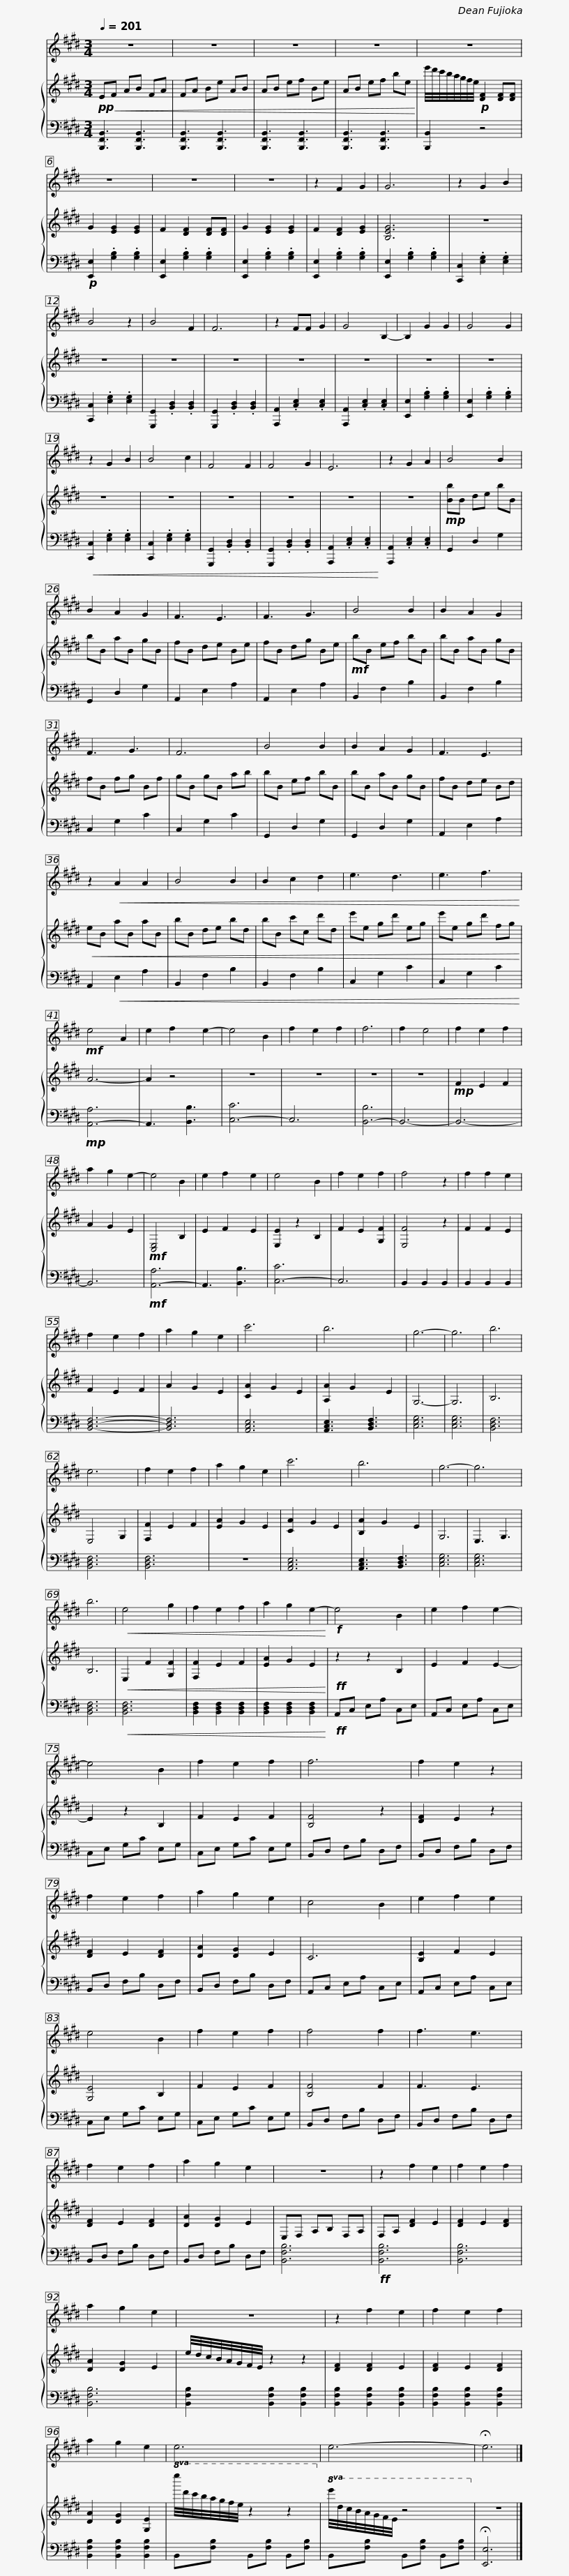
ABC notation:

X:1
%%score 1 { 2 | 3 }
L:1/8
Q:1/4=201
M:3/4
I:linebreak $
K:E
V:1 treble
V:2 treble
V:3 bass
V:1
 z6 | z6 | z6 | z6 | z6 | %5
 z6 |$ z6 | z6 | z2 F2 G2 | G6 | %10
 z2 G2 B2 | B4 z2 | B4 F2 | F6 | z2 FF G2 | %15
 G4 B,2- | B,2 G2 G2 |$ G4 G2 | z2 G2 B2 | B4 c2 | %20
 F4 F2 | F4 G2 | E6 | z2 G2 A2 | B4 B2 | %25
 B2 A2 G2 |$ F3 E3 | F3 G3 | B4 B2 | B2 A2 G2 | %30
 F3 G3 | F6 | B4 B2 |$ B2 A2 G2 | F3 E3 | %35
 z2!<(! A2 A2 | B4 B2 | B2 c2 d2 | e3 d3 |$ e3 f3!<)! | %40
!mf! e4 A2 | e2 f2 e2- | e4 B2 | f2 e2 f2 | f6 | %45
 f2 e4 | f2 e2 f2 | a2 g2 e2- | e4 B2 | e2 f2 e2 |$ %50
 e4 B2 | f2 e2 f2 | f4 z2 | f2 f2 e2 | f2 e2 f2 | %55
 a2 g2 e2 | c'6 | b6 | g6- | g6 | %60
 b6 | e6 |$ f2 e2 f2 | a2 g2 e2 | c'6 | %65
 b6 | g6- | g6 | b6 |!<(! e4 g2 | %70
 f2 e2 f2 | a2 g2 e2-!<)! |!f! e4 B2 |$ e2 f2 e2- | e4 B2 | %75
 f2 e2 f2 | f6 | f2 e2 z2 | f2 e2 f2 | a2 g2 e2 |$ %80
 c4 B2 | e2 f2 e2 | e4 B2 | f2 e2 f2 | f4 f2 | %85
 f3 e3 | f2 e2 f2 |$ a2 g2 e2 | z6 | z2 f2 e2 | %90
 f2 e2 f2 | a2 g2 e2 | z6 | z2 f2 e2 |$ f2 e2 f2 | %95
 a2 g2 e2 | e6 | e6- | !fermata!e6 |] %99
V:2
!pp!!<(! EF AB FA | FA Be AB | AB ef Be | AB ef be!<)! | e'/4d'/4c'/4b/4a/4g/4f/4e/4!p! [DF]2 [DF][DF] | %5
 G2 [EG]2 [EG]2 |$ F2 [DF]2 [DF][DF] | G2 [EG]2 [EG]2 | F2 [DF]2 [EG]2 | [B,EG]6 | %10
 z6 | z6 | z6 | z6 | z6 | %15
 z6 | z6 |$ z6 | z6 | z6 | %20
 z6 | z6 | z6 | z6 |!mp! [Bb]B de bB | %25
 bB aB gB |$ fB de Be | fB dg Be |!mf! bB ef bB | bB aB gB | %30
 fB fg Bf | gB gB ab | bB ef bB |$ bB aB gB | fB de Bd | %35
!<(! eB aB aB | bB de bd | bB c'c d'd | e'e gd' eg |$ e'e gd' fg!<)! | %40
 A6- | A2 z4 | z6 | z6 | z6 | %45
 z6 |!mp! F2 E2 F2 | A2 G2 E2 |!mf! [C,E,]4 B,2 | E2 F2 E2 |$ %50
 [E,E]2 z2 B,2 | F2 E2 [G,F]2 | [E,F]4 z2 | F2 F2 E2 | F2 E2 F2 | %55
 A2 G2 E2 | [CA]2 G2 E2 | [A,A]2 G2 E2 | G,6- | G,6 | %60
 B,6 | E,4 G,2 |$ [F,F]2 E2 F2 | [EA]2 G2 E2 | [CA]2 G2 E2 | %65
 [B,A]2 G2 E2 | G,6 | E,3 G,3 | B,6 |!<(! E,2 F2 [G,F]2 | %70
 [F,F]2 E2 F2 | [EA]2 G2 E2!<)! |!ff! z2 z2 B,2 |$ E2 F2 E2- | E2 z2 B,2 | %75
 F2 E2 F2 | [B,F]4 z2 | [DF]2 E2 z2 | [DF]2 E2 [DF]2 | [DA]2 [DG]2 E2 |$ %80
 C6 | [B,E]2 F2 E2 | [G,E]4 B,2 | F2 E2 F2 | [B,F]4 F2 | %85
 F3 E3 | [DF]2 E2 [DF]2 |$ [DA]2 [DG]2 E2 | E,F, A,B, F,A, | F,A, [DF]2 E2 | %90
 [DF]2 E2 [DF]2 | [DA]2 [DG]2 E2 | e/4d/4c/4B/4A/4G/4F/4E/4 z2 z2 | [DF]2 [DF]2 E2 |$ [DF]2 E2 [DF]2 | %95
 [DA]2 [DG]2 [G,E]2 |!8va(! e''/4d''/4c''/4b'/4a'/4g'/4f'/4e'/4 z2 z2!8va)! |!8va(! e'/4d'/4c'/4b/4a/4g/4f/4e/4 z4!8va)! | z6 |] %99
V:3
 [B,,,F,,B,,]3 [B,,,F,,B,,]3 | [B,,,F,,B,,]3 [B,,,F,,B,,]3 | [B,,,F,,B,,]3 [B,,,F,,B,,]3 | [B,,,F,,B,,]3 [B,,,F,,B,,]3 | [B,,,B,,]2 z4 | %5
!p! [E,,E,]2 .[G,B,]2 .[G,B,]2 |$ [E,,E,]2 .[G,B,]2 .[G,B,]2 | [E,,E,]2 .[G,B,]2 .[G,B,]2 | [E,,E,]2 .[G,B,]2 .[G,B,]2 | [E,,E,]2 .[G,B,]2 .[G,B,]2 | %10
 [C,,C,]2 .[E,G,]2 .[E,G,]2 | [C,,C,]2 .[E,G,]2 .[E,G,]2 | [G,,,G,,]2 .[B,,D,]2 .[B,,D,]2 | [G,,,G,,]2 .[B,,D,]2 .[B,,D,]2 | [A,,,A,,]2 .[C,E,]2 .[C,E,]2 | %15
 [A,,,A,,]2 .[C,E,]2 .[C,E,]2 | [E,,E,]2 .[G,B,]2 .[G,B,]2 |$ [E,,E,]2 .[G,B,]2 .[G,B,]2 |!<(! [C,,C,]2 .[E,G,]2 .[E,G,]2 | [C,,C,]2 .[E,G,]2 .[E,G,]2 | %20
 [G,,,G,,]2 .[B,,D,]2 .[B,,D,]2 | [G,,,G,,]2 .[B,,D,]2 .[B,,D,]2 | [A,,,A,,]2 .[C,E,]2 .[C,E,]2!<)! | [A,,,A,,]2 .[C,E,]2 .[C,E,]2 | G,,2 D,2 G,2 | %25
 G,,2 D,2 G,2 |$ A,,2 E,2 A,2 | A,,2 E,2 A,2 | B,,2 F,2 B,2 | B,,2 F,2 B,2 | %30
 C,2 G,2 C2 | C,2 G,2 C2 | G,,2 D,2 G,2 |$ G,,2 D,2 G,2 | A,,2 E,2 A,2 | %35
 A,,2!<(! E,2 A,2 | B,,2 F,2 B,2 | B,,2 F,2 B,2 | C,2 G,2 C2 |$ C,2 G,2 C2!<)! | %40
!mp! [A,,-A,]6 | A,,3 [B,,B,]3 | [C,-C]6 | C,6 | [B,,-B,]6 | %45
 B,,6- | B,,6- | B,,6 |!mf! [A,,-A,]6 | A,,3 [B,,B,]3 |$ %50
 [C,-C]6 | C,6 | B,,2 B,,2 B,,2 | B,,2 B,,2 B,,2 | [B,,D,F,]6- | %55
 [B,,D,F,]6 | [A,,C,E,]6 | [A,,C,E,]3 [B,,D,F,]3 | [C,E,G,]6 | [C,E,G,]6 | %60
 [B,,D,F,]6 | [B,,D,F,]6 |$ [B,,D,F,]6 | z6 | [A,,C,E,]6 | %65
 [A,,C,E,]3 [B,,D,F,]3 | [C,E,G,]6 | [C,E,G,]6 | [B,,D,F,]6 |!<(! [B,,D,F,]6 | %70
 [B,,D,F,]2 [B,,D,F,]2 [B,,D,F,]2 | [B,,D,F,]2 [B,,D,F,]2 [B,,D,F,]2!<)! |!ff! A,,C, E,A, C,E, |$ A,,C, E,A, C,E, | C,E, G,C E,G, | %75
 C,E, G,C E,G, | B,,D, F,B, D,F, | B,,D, F,B, D,F, | B,,D, F,B, D,F, | B,,D, F,B, D,F, |$ %80
 A,,C, E,A, C,E, | A,,C, E,A, C,E, | C,E, G,C E,G, | C,E, G,C E,G, | B,,D, F,B, D,F, | %85
 B,,D, F,B, D,F, | B,,D, F,B, D,F, |$ B,,D, F,B, D,F, | [B,,F,B,]6 |!ff! [B,,F,B,]6 | %90
 [B,,F,B,]6 | [B,,F,B,]6 | [B,,F,B,]2 [B,,F,B,]2 [B,,F,B,]2 | [B,,F,B,]2 [B,,F,B,]2 [B,,F,B,]2 |$ [B,,F,B,]2 [B,,F,B,]2 [B,,F,B,]2 | %95
 [B,,F,B,]2 [B,,F,B,]2 [B,,F,B,]2 | B,,[F,B,] B,,[F,B,] B,,[F,B,] | B,,[F,B,] B,,[F,B,] B,,[F,B,] | !fermata![E,,E,]6 |] %99
